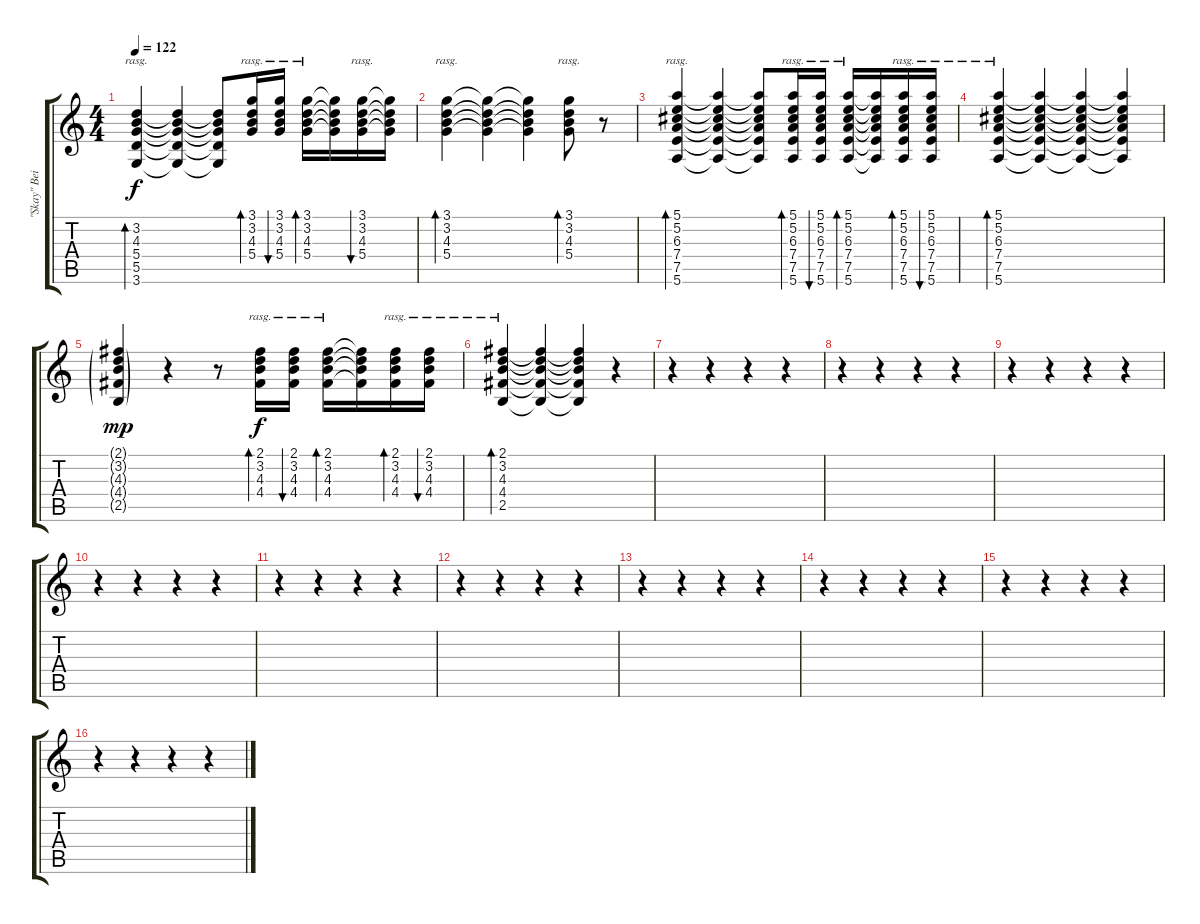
\track ("\"Skay\" Beilinson" "\"Skay\" Bei") {instrument overdrivenguitar}
\staff {score tabs}
\tuning (E4 B3 G3 D3 A2 E2) {hide}
\ts (4 4)
\tempo 122
\clef g2
\ks c
(3.2 4.3 5.4 5.5 3.6).4{bd 120 rasg ii dy f volume 8} (3.2{t} 4.3{t} 5.4{t} 5.5{t} 3.6{t}).4 (3.2{t} 4.3{t} 5.4{t} 5.5{t} 3.6{t}).8 (3.1 3.2 4.3 5.4).16{bd 120 rasg ii} (3.1 3.2 4.3 5.4).16{bu 120 rasg ii} (3.1 3.2 4.3 5.4).16{bd 120 rasg ii} (3.1{t} 3.2{t} 4.3{t} 5.4{t}).16 (3.1 3.2 4.3 5.4).16{bu 120 rasg ii} (3.1{t} 3.2{t} 4.3{t} 5.4{t}).16 |
(3.1 3.2 4.3 5.4).4{bd 120 rasg ii} (3.1{t} 3.2{t} 4.3{t} 5.4{t}).4 (3.1{t} 3.2{t} 4.3{t} 5.4{t}).4 (3.1 3.2 4.3 5.4).8{bd 120 rasg ii} r.8 |
(5.1 5.2 6.3 7.4 7.5 5.6).4{bd 120 rasg ii} (5.1{t} 5.2{t} 6.3{t} 7.4{t} 7.5{t} 5.6{t}).4 (5.1{t} 5.2{t} 6.3{t} 7.4{t} 7.5{t} 5.6{t}).8 (5.1 5.2 6.3 7.4 7.5 5.6).16{bd 120 rasg ii} (5.1 5.2 6.3 7.4 7.5 5.6).16{bu 120 rasg ii} (5.1 5.2 6.3 7.4 7.5 5.6).16{bd 120 rasg ii} (5.1{t} 5.2{t} 6.3{t} 7.4{t} 7.5{t} 5.6{t}).16 (5.1 5.2 6.3 7.4 7.5 5.6).16{bd 120 rasg ii} (5.1 5.2 6.3 7.4 7.5 5.6).16{bu 120 rasg ii} |
(5.1 5.2 6.3 7.4 7.5 5.6).4{bd 120 rasg ii} (5.1{t} 5.2{t} 6.3{t} 7.4{t} 7.5{t} 5.6{t}).4 (5.1{t} 5.2{t} 6.3{t} 7.4{t} 7.5{t} 5.6{t}).4 (5.1{t} 5.2{t} 6.3{t} 7.4{t} 7.5{t} 5.6{t}).4 |
(2.1{g} 3.2{g} 4.3{g} 4.4{g} 2.5{g}).4{dy mp} r.4 r.8 (2.1 3.2 4.3 4.4).16{bd 120 rasg ii dy f} (2.1 3.2 4.3 4.4).16{bu 120 rasg ii} (2.1 3.2 4.3 4.4).16{bd 120 rasg ii} (2.1{t} 3.2{t} 4.3{t} 4.4{t}).16 (2.1 3.2 4.3 4.4).16{bd 120 rasg ii} (2.1 3.2 4.3 4.4).16{bu 120 rasg ii} |
(2.1 3.2 4.3 4.4 2.5).4{bd 120 rasg ii} (2.1{t} 3.2{t} 4.3{t} 4.4{t} 2.5{t}).4 (2.1{t} 3.2{t} 4.3{t} 4.4{t} 2.5{t}).4 r.4 |
r.4 r.4 r.4 r.4 |
r.4 r.4 r.4 r.4 |
r.4 r.4 r.4 r.4 |
r.4 r.4 r.4 r.4 |
r.4 r.4 r.4 r.4 |
r.4 r.4 r.4 r.4 |
r.4 r.4 r.4 r.4 |
r.4 r.4 r.4 r.4 |
r.4 r.4 r.4 r.4 |
r.4 r.4 r.4 r.4
